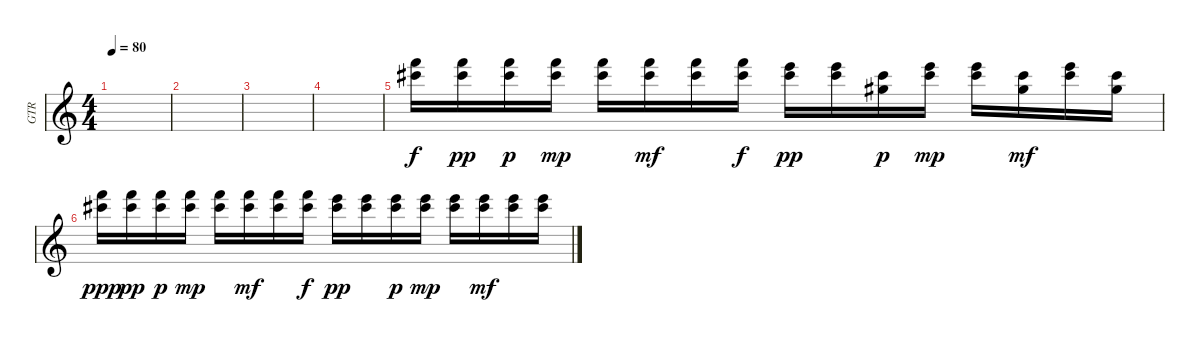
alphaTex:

\track ("GTR" "GTR") {instrument electricguitarclean}
\staff {score}
\tuning (Eb4 Bb3 Gb3 Db3 Ab2 Eb2) {hide}
\ts (4 4)
\tempo 80
\clef g2
\ks c
|
|
|
|
(14.1 15.2).16 (14.1 15.2).16{dy pp} (14.1 15.2).16{dy p} (14.1 15.2).16{dy mp} (14.1 15.2).16 (14.1 15.2).16{dy mf} (14.1 15.2).16 (14.1 15.2).16{dy f} (13.1 15.2).16{dy pp} (13.1 15.2).16 (15.2 14.3).16{dy p} (13.1 15.2).16{dy mp} (13.1 15.2).16 (15.2 14.3).16{dy mf} (13.1 15.2).16 (15.2 14.3).16 |
(14.1 15.2).16{dy ppp} (14.1 15.2).16{dy pp} (14.1 15.2).16{dy p} (14.1 15.2).16{dy mp} (14.1 15.2).16 (14.1 15.2).16{dy mf} (14.1 15.2).16 (14.1 15.2).16{dy f} (13.1 15.2).16{dy pp} (13.1 15.2).16 (13.1 15.2).16{dy p} (13.1 15.2).16{dy mp} (13.1 15.2).16 (13.1 15.2).16{dy mf} (13.1 15.2).16 (13.1 15.2).16
